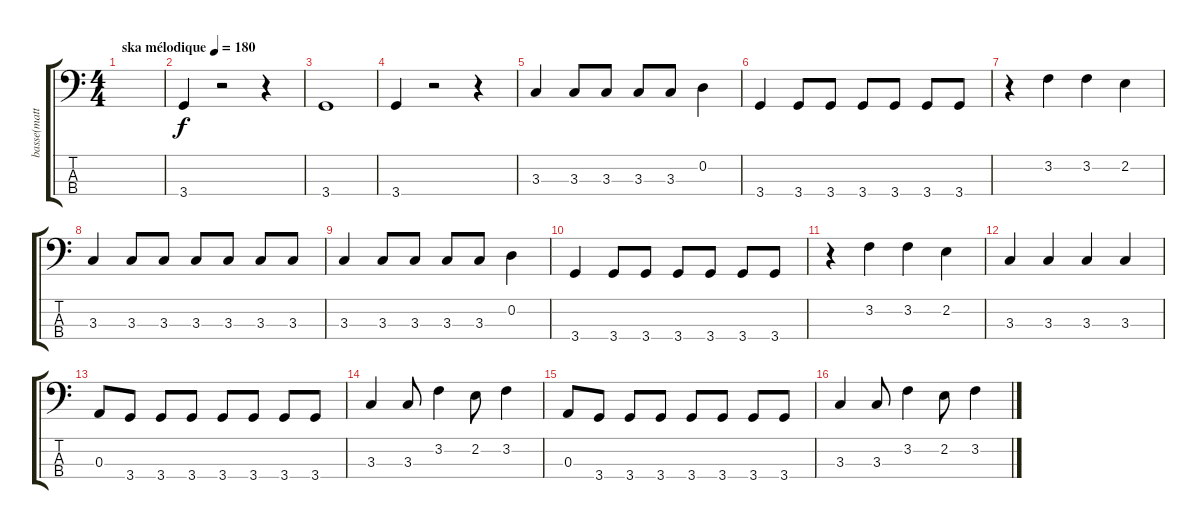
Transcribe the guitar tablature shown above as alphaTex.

\track ("basse(matt)" "basse(matt") {instrument electricbasspick}
\staff {score tabs}
\tuning (G2 D2 A1 E1) {hide}
\ts (4 4)
\tempo (180 "ska mélodique")
\clef f4
\ks c
|
3.4.4 r.2 r.4 |
3.4.1 |
3.4.4 r.2 r.4 |
3.3.4 3.3.8 3.3.8 3.3.8 3.3.8 0.2.4 |
3.4.4 3.4.8 3.4.8 3.4.8 3.4.8 3.4.8 3.4.8 |
r.4 3.2.4 3.2.4 2.2.4 |
3.3.4 3.3.8 3.3.8 3.3.8 3.3.8 3.3.8 3.3.8 |
3.3.4 3.3.8 3.3.8 3.3.8 3.3.8 0.2.4 |
3.4.4 3.4.8 3.4.8 3.4.8 3.4.8 3.4.8 3.4.8 |
r.4 3.2.4 3.2.4 2.2.4 |
3.3.4 3.3.4 3.3.4 3.3.4 |
0.3.8 3.4.8 3.4.8 3.4.8 3.4.8 3.4.8 3.4.8 3.4.8 |
3.3.4 3.3.8 3.2.4 2.2.8 3.2.4 |
0.3.8 3.4.8 3.4.8 3.4.8 3.4.8 3.4.8 3.4.8 3.4.8 |
3.3.4 3.3.8 3.2.4 2.2.8 3.2.4
